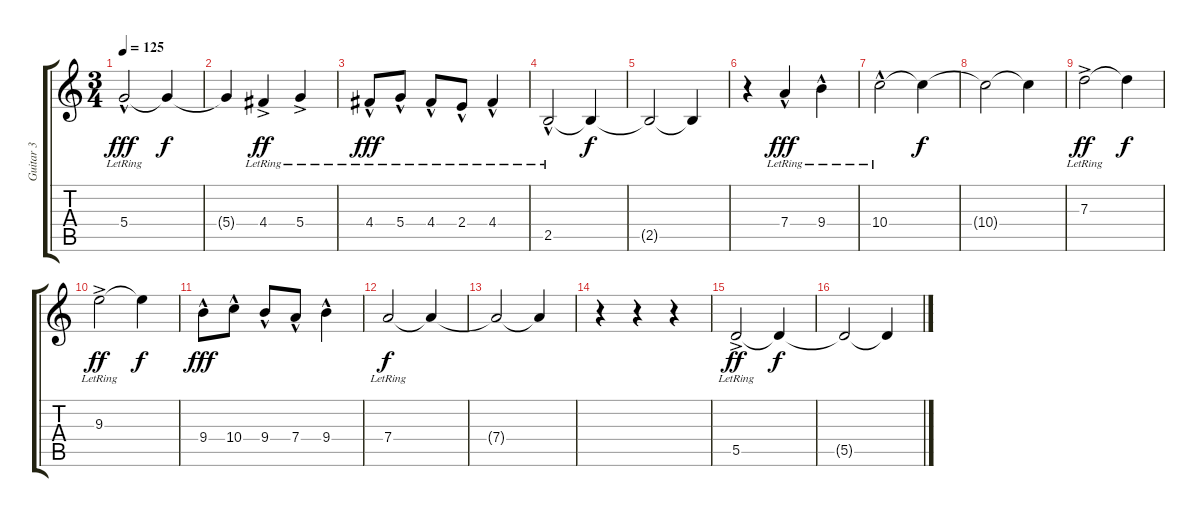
\track ("Guitar 3" "Guitar 3") {instrument acousticguitarnylon}
\staff {score tabs}
\tuning (E4 B3 G3 D3 A2 E2) {hide}
\ts (3 4)
\tempo 125
\clef g2
\ks c
5.4{hac lr}.2{dy fff} 5.4{t}.4{dy f} |
5.4{t}.4 4.4{ac lr}.4{dy ff} 5.4{ac lr}.4 |
4.4{hac lr}.8{dy fff} 5.4{hac lr}.8 4.4{hac lr}.8 2.4{hac lr}.8 4.4{hac lr}.4 |
2.5{hac lr}.2 2.5{t}.4{dy f} |
2.5{t}.2 2.5{t}.4 |
r.4 7.4{hac lr}.4{dy fff} 9.4{hac lr}.4 |
10.4{hac lr}.2 10.4{t}.4{dy f} |
10.4{t}.2 10.4{t}.4 |
7.3{ac lr}.2{dy ff} 7.3{t}.4{dy f} |
9.3{ac lr}.2{dy ff} 9.3{t}.4{dy f} |
9.4{hac}.8{dy fff} 10.4{hac}.8 9.4{hac}.8 7.4{hac}.8 9.4{hac}.4 |
7.4{lr}.2{dy f} 7.4{t}.4 |
7.4{t}.2 7.4{t}.4 |
r.4 r.4 r.4 |
5.5{ac lr}.2{dy ff} 5.5{t}.4{dy f} |
5.5{t}.2 5.5{t}.4
